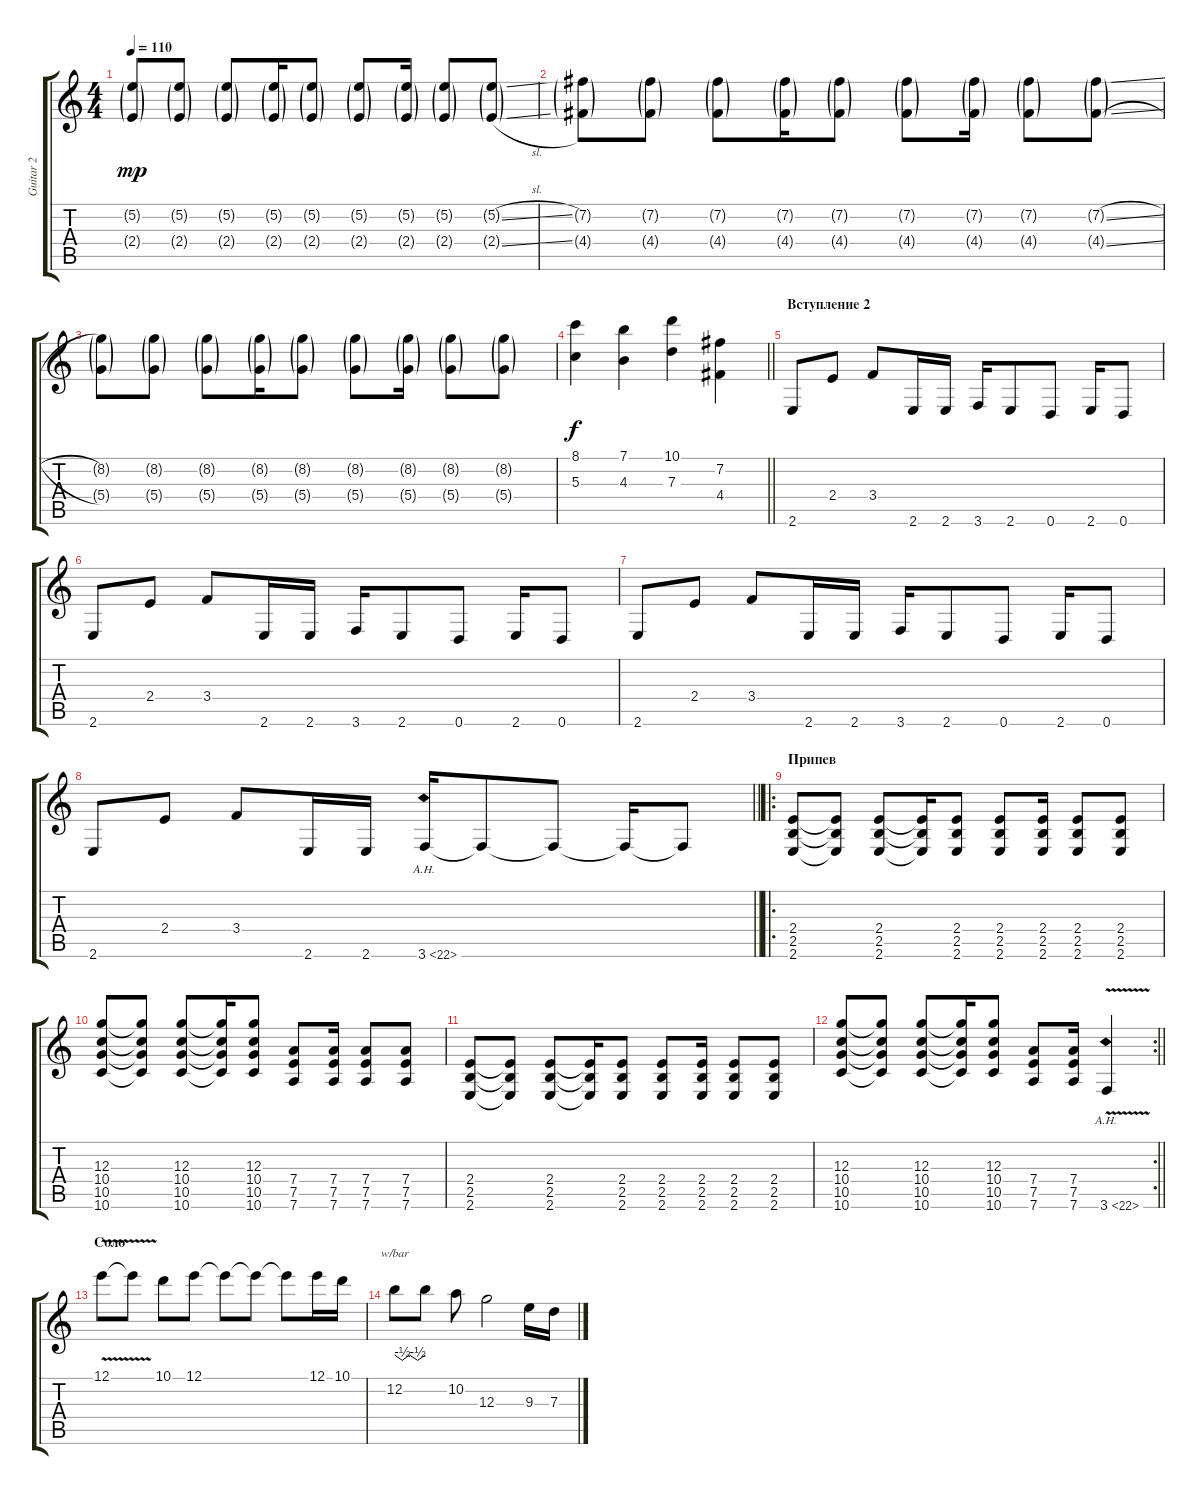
\track ("Guitar 2" "Guitar 2") {instrument distortionguitar}
\staff {score tabs}
\tuning (E4 B3 G3 D3 A2 D2) {hide}
\ts (4 4)
\tempo 110
\clef g2
\ks c
(5.2{g} 2.4{g}).8{dy mp} (5.2{g} 2.4{g}).8 (5.2{g} 2.4{g}).8 (5.2{g} 2.4{g}).16 (5.2{g} 2.4{g}).8 (5.2{g} 2.4{g}).8 (5.2{g} 2.4{g}).16 (5.2{g} 2.4{g}).8 (5.2{sl g} 2.4{sl g}).8 |
(7.2{g} 4.4{g}).8 (7.2{g} 4.4{g}).8 (7.2{g} 4.4{g}).8 (7.2{g} 4.4{g}).16 (7.2{g} 4.4{g}).8 (7.2{g} 4.4{g}).8 (7.2{g} 4.4{g}).16 (7.2{g} 4.4{g}).8 (7.2{sl g} 4.4{sl g}).8 |
(8.2{g} 5.4{g}).8 (8.2{g} 5.4{g}).8 (8.2{g} 5.4{g}).8 (8.2{g} 5.4{g}).16 (8.2{g} 5.4{g}).8 (8.2{g} 5.4{g}).8 (8.2{g} 5.4{g}).16 (8.2{g} 5.4{g}).8 (8.2{g} 5.4{g}).8 |
\barLineRight lightlight
(8.1 5.3).4{dy f} (7.1 4.3).4 (10.1 7.3).4 (7.2 4.4).4 |
\section ("" "Вступление 2")
2.6.8 2.4.8 3.4.8 2.6.16 2.6.16 3.6.16 2.6.8 0.6.8 2.6.16 0.6.8 |
2.6.8 2.4.8 3.4.8 2.6.16 2.6.16 3.6.16 2.6.8 0.6.8 2.6.16 0.6.8 |
2.6.8 2.4.8 3.4.8 2.6.16 2.6.16 3.6.16 2.6.8 0.6.8 2.6.16 0.6.8 |
\barLineRight lightlight
2.6.8 2.4.8 3.4.8 2.6.16 2.6.16 3.6{ah 19}.16 3.6{t}.8 3.6{t}.8 3.6{t}.16 3.6{t}.8 |
\ro
\section ("" "Припев")
(2.4 2.5 2.6).8 (2.4{t} 2.5{t} 2.6{t}).8 (2.4 2.5 2.6).8 (2.4{t} 2.5{t} 2.6{t}).16 (2.4 2.5 2.6).8 (2.4 2.5 2.6).8 (2.4 2.5 2.6).16 (2.4 2.5 2.6).8 (2.4 2.5 2.6).8 |
(12.3 10.4 10.5 10.6).8 (12.3{t} 10.4{t} 10.5{t} 10.6{t}).8 (12.3 10.4 10.5 10.6).8 (12.3{t} 10.4{t} 10.5{t} 10.6{t}).16 (12.3 10.4 10.5 10.6).8 (7.4 7.5 7.6).8 (7.4 7.5 7.6).16 (7.4 7.5 7.6).8 (7.4 7.5 7.6).8 |
(2.4 2.5 2.6).8 (2.4{t} 2.5{t} 2.6{t}).8 (2.4 2.5 2.6).8 (2.4{t} 2.5{t} 2.6{t}).16 (2.4 2.5 2.6).8 (2.4 2.5 2.6).8 (2.4 2.5 2.6).16 (2.4 2.5 2.6).8 (2.4 2.5 2.6).8 |
\rc 2
\barLineRight lightlight
(12.3 10.4 10.5 10.6).8 (12.3{t} 10.4{t} 10.5{t} 10.6{t}).8 (12.3 10.4 10.5 10.6).8 (12.3{t} 10.4{t} 10.5{t} 10.6{t}).16 (12.3 10.4 10.5 10.6).8 (7.4 7.5 7.6).8 (7.4 7.5 7.6).16 3.6{ah 19 v}.4 |
\section ("" "Соло")
12.1{v}.8 12.1{t}.8 10.1.8 12.1.8 12.1{t}.8 12.1{t}.8 12.1{t}.8 12.1.16 10.1.16 |
12.2.8{tbe (custom default 0 0 15 -2 29 0 45 -2 60 0)} 12.2{t}.8 10.2.8 12.3.2 9.3.16 7.3.16
